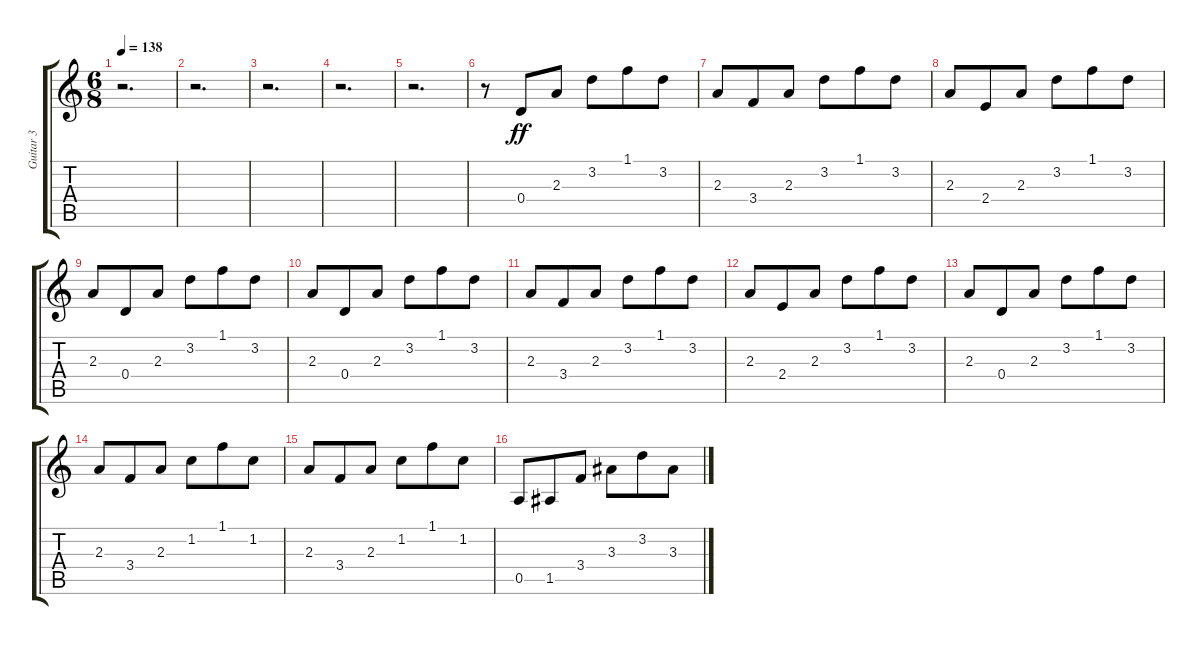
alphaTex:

\track ("Guitar 3" "Guitar 3") {instrument distortionguitar}
\staff {score tabs}
\tuning (E4 B3 G3 D3 A2 E2) {hide}
\ts (6 8)
\tempo 138
\clef g2
\ks c
r.2{d dy ff} |
r.2{d} |
r.2{d} |
r.2{d} |
r.2{d} |
r.8 0.4.8{volume 6 balance 8 instrument acousticguitarsteel} 2.3.8 3.2.8 1.1.8 3.2.8 |
2.3.8 3.4.8 2.3.8 3.2.8 1.1.8 3.2.8 |
2.3.8 2.4.8 2.3.8 3.2.8 1.1.8 3.2.8 |
2.3.8 0.4.8 2.3.8 3.2.8 1.1.8 3.2.8 |
2.3.8 0.4.8 2.3.8 3.2.8 1.1.8 3.2.8 |
2.3.8 3.4.8 2.3.8 3.2.8 1.1.8 3.2.8 |
2.3.8 2.4.8 2.3.8 3.2.8 1.1.8 3.2.8 |
2.3.8 0.4.8 2.3.8 3.2.8 1.1.8 3.2.8 |
2.3.8 3.4.8 2.3.8 1.2.8 1.1.8 1.2.8 |
2.3.8 3.4.8 2.3.8 1.2.8 1.1.8 1.2.8 |
0.5.8 1.5.8 3.4.8 3.3.8 3.2.8 3.3.8
